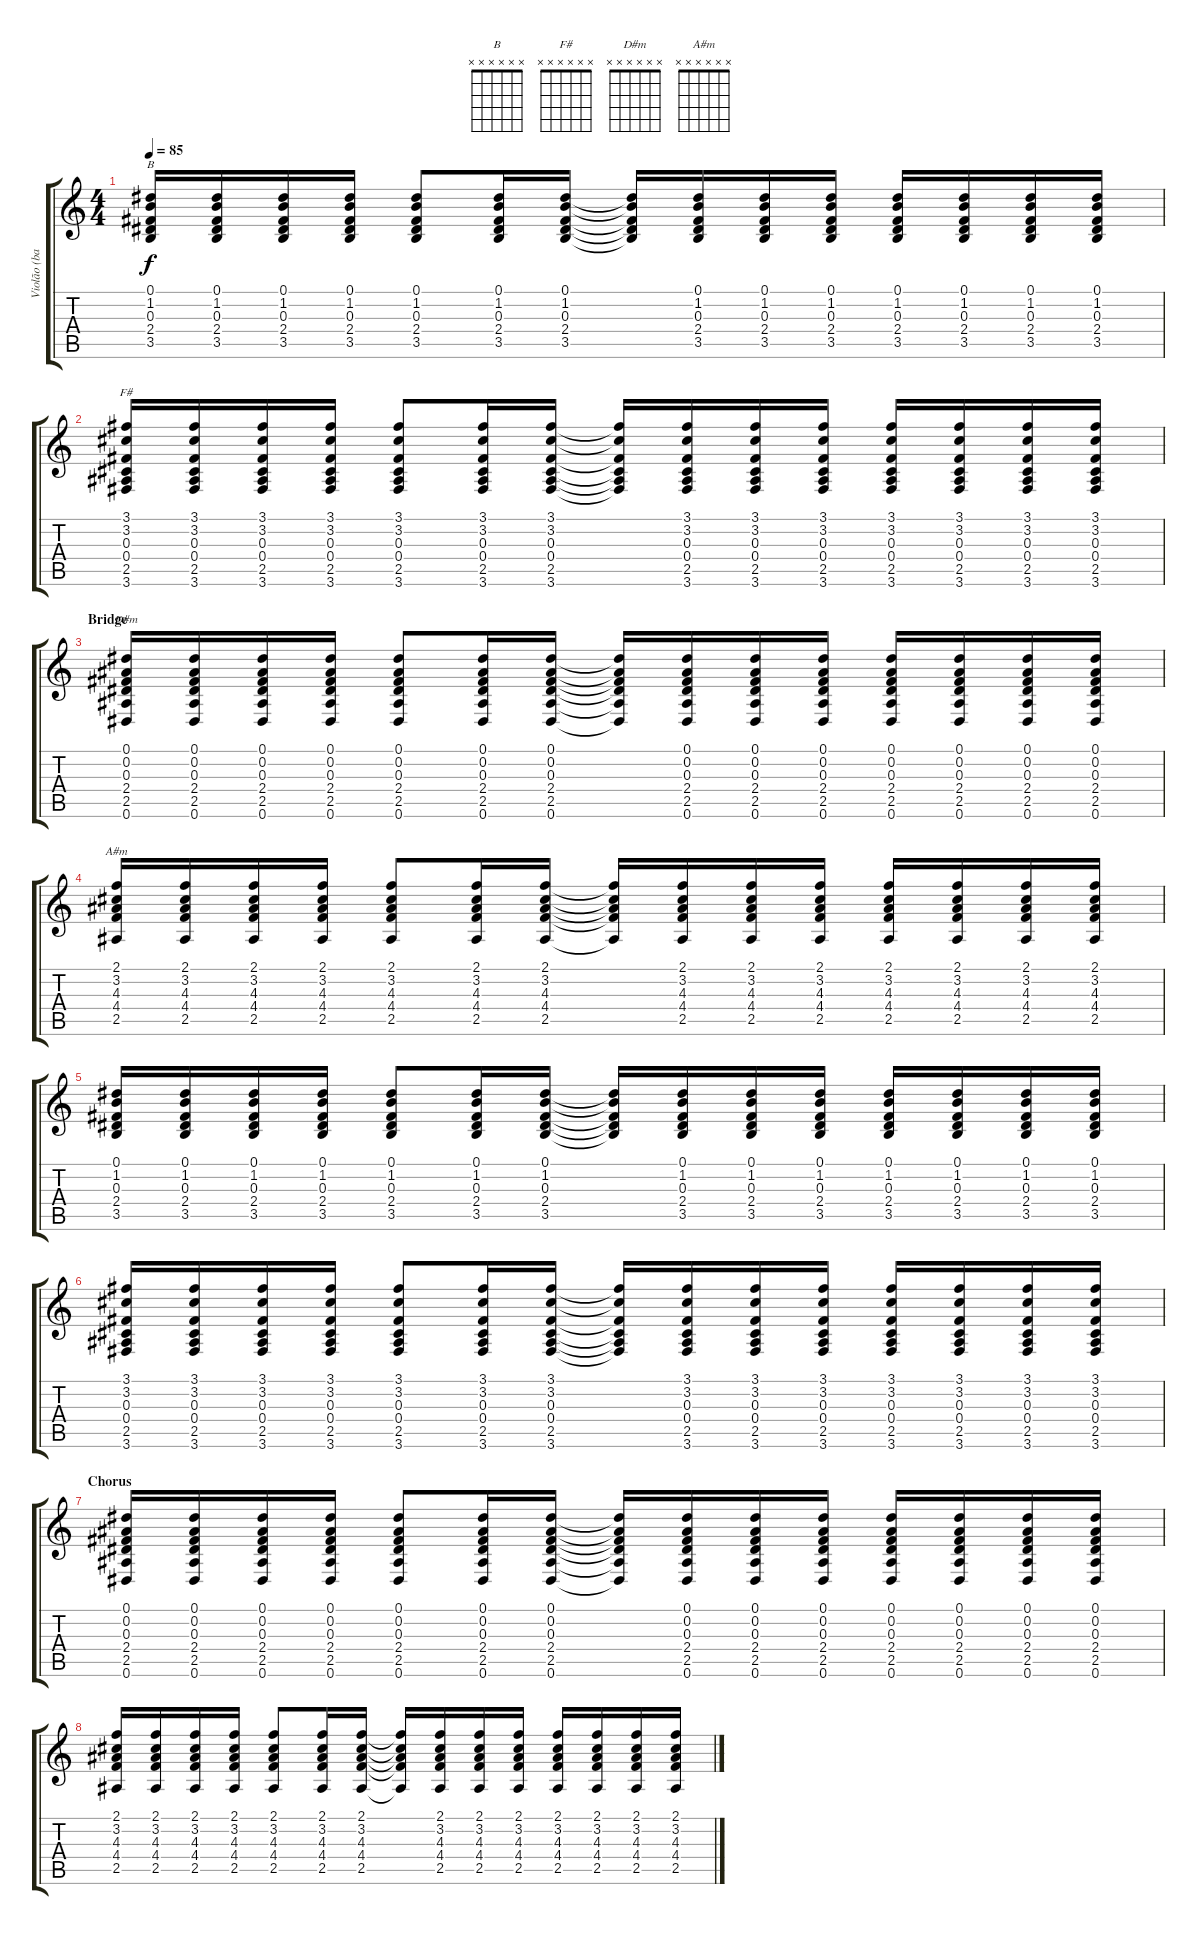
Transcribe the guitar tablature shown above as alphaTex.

\track ("Violão (base)" "Violão (ba") {instrument acousticguitarnylon}
\staff {score tabs}
\tuning (Eb4 Bb3 Gb3 Db3 Ab2 Eb2) {hide}
\chord ("B" x x x x x x)
\chord ("F#" x x x x x x)
\chord ("D#m" x x x x x x)
\chord ("A#m" x x x x x x)
\ts (4 4)
\tempo 85
\clef g2
\ks c
(0.1 1.2 0.3 2.4 3.5).16{ch "B" dy f} (0.1 1.2 0.3 2.4 3.5).16 (0.1 1.2 0.3 2.4 3.5).16 (0.1 1.2 0.3 2.4 3.5).16 (0.1 1.2 0.3 2.4 3.5).8 (0.1 1.2 0.3 2.4 3.5).16 (0.1 1.2 0.3 2.4 3.5).16 (0.1{t} 1.2{t} 0.3{t} 2.4{t} 3.5{t}).16 (0.1 1.2 0.3 2.4 3.5).16 (0.1 1.2 0.3 2.4 3.5).16 (0.1 1.2 0.3 2.4 3.5).16 (0.1 1.2 0.3 2.4 3.5).16 (0.1 1.2 0.3 2.4 3.5).16 (0.1 1.2 0.3 2.4 3.5).16 (0.1 1.2 0.3 2.4 3.5).16 |
(3.1 3.2 0.3 0.4 2.5 3.6).16{ch "F#"} (3.1 3.2 0.3 0.4 2.5 3.6).16 (3.1 3.2 0.3 0.4 2.5 3.6).16 (3.1 3.2 0.3 0.4 2.5 3.6).16 (3.1 3.2 0.3 0.4 2.5 3.6).8 (3.1 3.2 0.3 0.4 2.5 3.6).16 (3.1 3.2 0.3 0.4 2.5 3.6).16 (3.1{t} 3.2{t} 0.3{t} 0.4{t} 2.5{t} 3.6{t}).16 (3.1 3.2 0.3 0.4 2.5 3.6).16 (3.1 3.2 0.3 0.4 2.5 3.6).16 (3.1 3.2 0.3 0.4 2.5 3.6).16 (3.1 3.2 0.3 0.4 2.5 3.6).16 (3.1 3.2 0.3 0.4 2.5 3.6).16 (3.1 3.2 0.3 0.4 2.5 3.6).16 (3.1 3.2 0.3 0.4 2.5 3.6).16 |
\section ("" "Bridge")
(0.1 0.2 0.3 2.4 2.5 0.6).16{ch "D#m"} (0.1 0.2 0.3 2.4 2.5 0.6).16 (0.1 0.2 0.3 2.4 2.5 0.6).16 (0.1 0.2 0.3 2.4 2.5 0.6).16 (0.1 0.2 0.3 2.4 2.5 0.6).8 (0.1 0.2 0.3 2.4 2.5 0.6).16 (0.1 0.2 0.3 2.4 2.5 0.6).16 (0.1{t} 0.2{t} 0.3{t} 2.4{t} 2.5{t} 0.6{t}).16 (0.1 0.2 0.3 2.4 2.5 0.6).16 (0.1 0.2 0.3 2.4 2.5 0.6).16 (0.1 0.2 0.3 2.4 2.5 0.6).16 (0.1 0.2 0.3 2.4 2.5 0.6).16 (0.1 0.2 0.3 2.4 2.5 0.6).16 (0.1 0.2 0.3 2.4 2.5 0.6).16 (0.1 0.2 0.3 2.4 2.5 0.6).16 |
(2.1 3.2 4.3 4.4 2.5).16{ch "A#m"} (2.1 3.2 4.3 4.4 2.5).16 (2.1 3.2 4.3 4.4 2.5).16 (2.1 3.2 4.3 4.4 2.5).16 (2.1 3.2 4.3 4.4 2.5).8 (2.1 3.2 4.3 4.4 2.5).16 (2.1 3.2 4.3 4.4 2.5).16 (2.1{t} 3.2{t} 4.3{t} 4.4{t} 2.5{t}).16 (2.1 3.2 4.3 4.4 2.5).16 (2.1 3.2 4.3 4.4 2.5).16 (2.1 3.2 4.3 4.4 2.5).16 (2.1 3.2 4.3 4.4 2.5).16 (2.1 3.2 4.3 4.4 2.5).16 (2.1 3.2 4.3 4.4 2.5).16 (2.1 3.2 4.3 4.4 2.5).16 |
(0.1 1.2 0.3 2.4 3.5).16 (0.1 1.2 0.3 2.4 3.5).16 (0.1 1.2 0.3 2.4 3.5).16 (0.1 1.2 0.3 2.4 3.5).16 (0.1 1.2 0.3 2.4 3.5).8 (0.1 1.2 0.3 2.4 3.5).16 (0.1 1.2 0.3 2.4 3.5).16 (0.1{t} 1.2{t} 0.3{t} 2.4{t} 3.5{t}).16 (0.1 1.2 0.3 2.4 3.5).16 (0.1 1.2 0.3 2.4 3.5).16 (0.1 1.2 0.3 2.4 3.5).16 (0.1 1.2 0.3 2.4 3.5).16 (0.1 1.2 0.3 2.4 3.5).16 (0.1 1.2 0.3 2.4 3.5).16 (0.1 1.2 0.3 2.4 3.5).16 |
(3.1 3.2 0.3 0.4 2.5 3.6).16 (3.1 3.2 0.3 0.4 2.5 3.6).16 (3.1 3.2 0.3 0.4 2.5 3.6).16 (3.1 3.2 0.3 0.4 2.5 3.6).16 (3.1 3.2 0.3 0.4 2.5 3.6).8 (3.1 3.2 0.3 0.4 2.5 3.6).16 (3.1 3.2 0.3 0.4 2.5 3.6).16 (3.1{t} 3.2{t} 0.3{t} 0.4{t} 2.5{t} 3.6{t}).16 (3.1 3.2 0.3 0.4 2.5 3.6).16 (3.1 3.2 0.3 0.4 2.5 3.6).16 (3.1 3.2 0.3 0.4 2.5 3.6).16 (3.1 3.2 0.3 0.4 2.5 3.6).16 (3.1 3.2 0.3 0.4 2.5 3.6).16 (3.1 3.2 0.3 0.4 2.5 3.6).16 (3.1 3.2 0.3 0.4 2.5 3.6).16 |
\section ("" "Chorus")
(0.1 0.2 0.3 2.4 2.5 0.6).16 (0.1 0.2 0.3 2.4 2.5 0.6).16 (0.1 0.2 0.3 2.4 2.5 0.6).16 (0.1 0.2 0.3 2.4 2.5 0.6).16 (0.1 0.2 0.3 2.4 2.5 0.6).8 (0.1 0.2 0.3 2.4 2.5 0.6).16 (0.1 0.2 0.3 2.4 2.5 0.6).16 (0.1{t} 0.2{t} 0.3{t} 2.4{t} 2.5{t} 0.6{t}).16 (0.1 0.2 0.3 2.4 2.5 0.6).16 (0.1 0.2 0.3 2.4 2.5 0.6).16 (0.1 0.2 0.3 2.4 2.5 0.6).16 (0.1 0.2 0.3 2.4 2.5 0.6).16 (0.1 0.2 0.3 2.4 2.5 0.6).16 (0.1 0.2 0.3 2.4 2.5 0.6).16 (0.1 0.2 0.3 2.4 2.5 0.6).16 |
(2.1 3.2 4.3 4.4 2.5).16 (2.1 3.2 4.3 4.4 2.5).16 (2.1 3.2 4.3 4.4 2.5).16 (2.1 3.2 4.3 4.4 2.5).16 (2.1 3.2 4.3 4.4 2.5).8 (2.1 3.2 4.3 4.4 2.5).16 (2.1 3.2 4.3 4.4 2.5).16 (2.1{t} 3.2{t} 4.3{t} 4.4{t} 2.5{t}).16 (2.1 3.2 4.3 4.4 2.5).16 (2.1 3.2 4.3 4.4 2.5).16 (2.1 3.2 4.3 4.4 2.5).16 (2.1 3.2 4.3 4.4 2.5).16 (2.1 3.2 4.3 4.4 2.5).16 (2.1 3.2 4.3 4.4 2.5).16 (2.1 3.2 4.3 4.4 2.5).16
